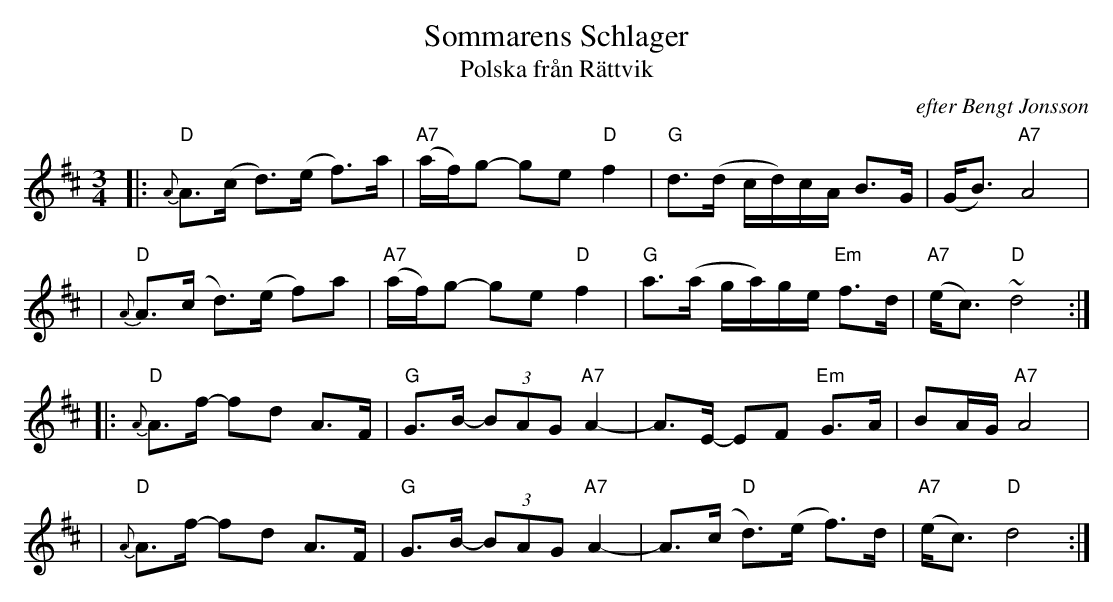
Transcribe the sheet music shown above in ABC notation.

X:1
T: Sommarens Schlager
T: Polska fr\aan R\"attvik
O: efter Bengt Jonsson
M: 3/4
L: 1/8
K: D
|: "D"{A}A>(c d)>(e f>)a | "A7"(a/f/)g- ge "D"f2 \
| "G"d>(d c/d/)c/A/ B>G | (G<B) "A7"A4 |
| "D"{A}A>(c d)>(e f)a | "A7"(a/f/)g- ge "D"f2 \
| "G"a>(a g/a/)g/e/ "Em"f>d | "A7"(e<c) "D"~d4 :|
|: "D"{A}A>f- fd A>F | "G"G>B- (3BAG "A7"A2- \
| A>E- EF "Em"G>A | BA/G/ "A7"A4 |
| "D"{A}A>f- fd A>F | "G"G>B- (3BAG "A7"A2- \
| A>(c "D"d)>(e f)>d | "A7"(e<c) "D"d4 :|
